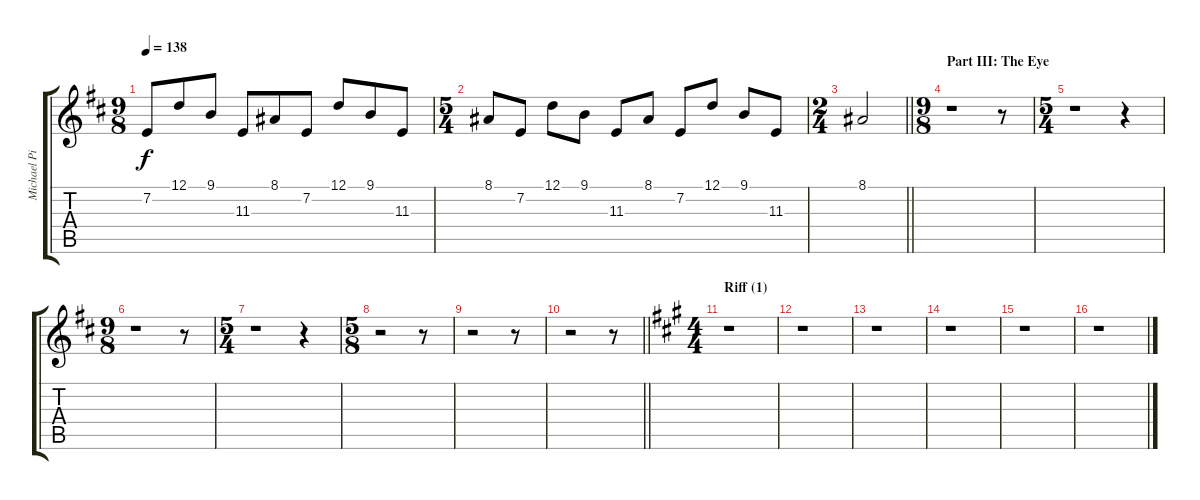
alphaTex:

\track ("Michael Pinnella (piano)" "Michael Pi") {instrument acousticgrandpiano}
\staff {score tabs}
\tuning (D4 A3 F3 C3 G2 D2) {hide}
\ts (9 8)
\tempo 138
\clef g2
\ks bminor
7.2.8{dy f} 12.1.8 9.1.8 11.3.8 8.1.8 7.2.8 12.1.8 9.1.8 11.3.8 |
\ts (5 4)
8.1.8 7.2.8 12.1.8 9.1.8 11.3.8 8.1.8 7.2.8 12.1.8 9.1.8 11.3.8 |
\ts (2 4)
\barLineRight lightlight
8.1.2 |
\ts (9 8)
\section ("" "Part III: The Eye")
r.1 r.8 |
\ts (5 4)
r.1 r.4 |
\ts (9 8)
r.1 r.8 |
\ts (5 4)
r.1 r.4 |
\ts (5 8)
r.2 r.8 |
r.2 r.8 |
\barLineRight lightlight
r.2 r.8 |
\ts (4 4)
\section ("" "Riff (1)")
\ks f#minor
r.1 |
r.1 |
r.1 |
r.1 |
r.1 |
r.1
